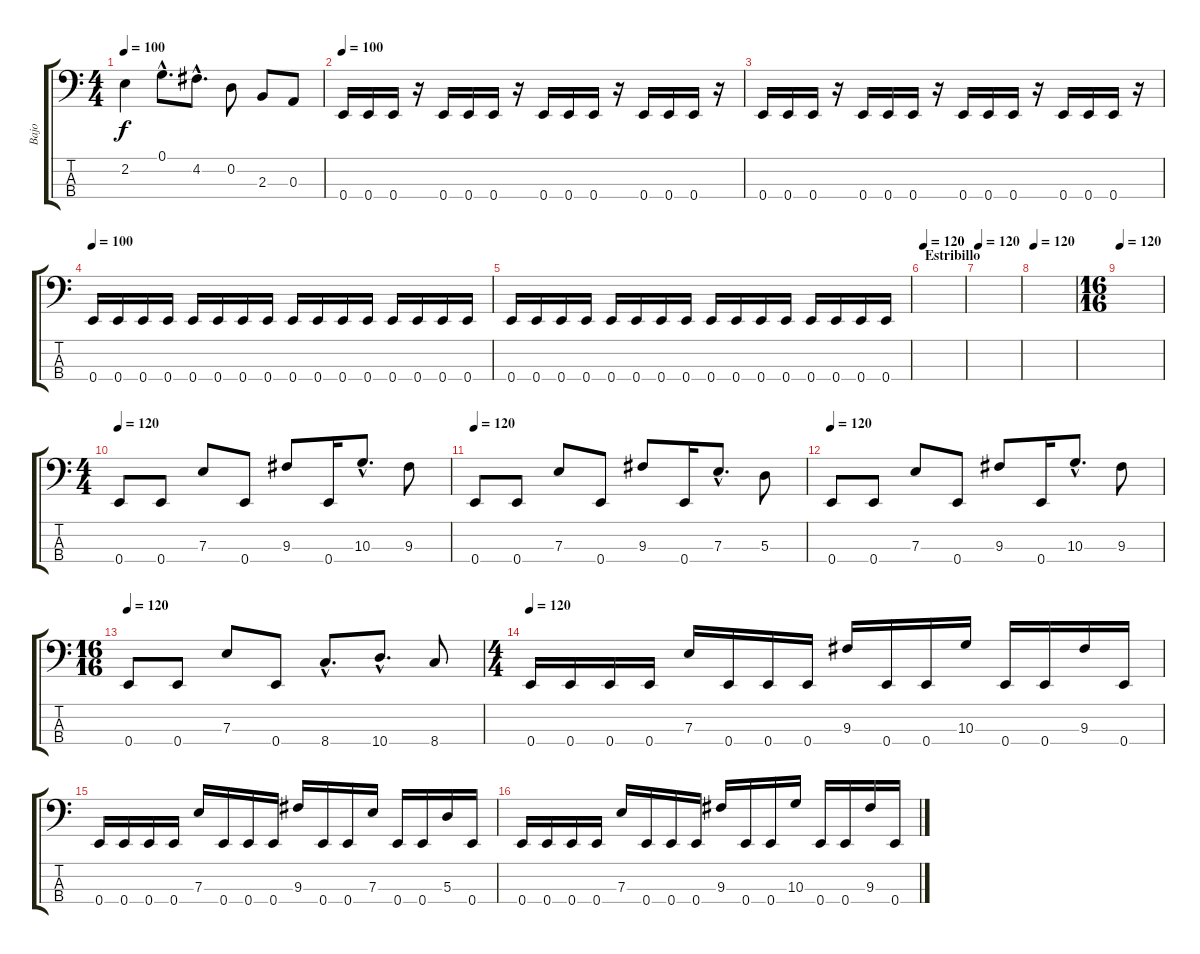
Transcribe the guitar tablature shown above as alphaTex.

\track ("Bajo" "Bajo") {instrument electricbassfinger}
\staff {score tabs}
\tuning (G2 D2 A1 E1) {hide}
\ts (4 4)
\tempo 100
\clef f4
\ks c
2.2.4{dy f} 0.1{hac}.8{d} 4.2{hac}.8{d} 0.2.8 2.3.8 0.3.8 |
\tempo 100
0.4.16 0.4.16 0.4.16 r.16 0.4.16 0.4.16 0.4.16 r.16 0.4.16 0.4.16 0.4.16 r.16 0.4.16 0.4.16 0.4.16 r.16 |
0.4.16 0.4.16 0.4.16 r.16 0.4.16 0.4.16 0.4.16 r.16 0.4.16 0.4.16 0.4.16 r.16 0.4.16 0.4.16 0.4.16 r.16 |
\tempo 100
0.4.16 0.4.16 0.4.16 0.4.16 0.4.16 0.4.16 0.4.16 0.4.16 0.4.16 0.4.16 0.4.16 0.4.16 0.4.16 0.4.16 0.4.16 0.4.16 |
0.4.16 0.4.16 0.4.16 0.4.16 0.4.16 0.4.16 0.4.16 0.4.16 0.4.16 0.4.16 0.4.16 0.4.16 0.4.16 0.4.16 0.4.16 0.4.16 |
\section ("" "Estribillo")
\tempo 120
|
\tempo 120
|
\tempo 120
|
\ts (16 16)
\tempo 120
|
\ts (4 4)
\tempo 120
0.4.8 0.4.8 7.3.8 0.4.8 9.3.8 0.4.16 10.3{hac}.8{d} 9.3.8 |
\tempo 120
0.4.8 0.4.8 7.3.8 0.4.8 9.3.8 0.4.16 7.3{hac}.8{d} 5.3.8 |
\tempo 120
0.4.8 0.4.8 7.3.8 0.4.8 9.3.8 0.4.16 10.3{hac}.8{d} 9.3.8 |
\ts (16 16)
\tempo 120
0.4.8 0.4.8 7.3.8 0.4.8 8.4{hac}.8{d} 10.4{hac}.8{d} 8.4.8 |
\ts (4 4)
\tempo 120
0.4.16 0.4.16 0.4.16 0.4.16 7.3.16 0.4.16 0.4.16 0.4.16 9.3.16 0.4.16 0.4.16 10.3.16 0.4.16 0.4.16 9.3.16 0.4.16 |
0.4.16 0.4.16 0.4.16 0.4.16 7.3.16 0.4.16 0.4.16 0.4.16 9.3.16 0.4.16 0.4.16 7.3.16 0.4.16 0.4.16 5.3.16 0.4.16 |
0.4.16 0.4.16 0.4.16 0.4.16 7.3.16 0.4.16 0.4.16 0.4.16 9.3.16 0.4.16 0.4.16 10.3.16 0.4.16 0.4.16 9.3.16 0.4.16
